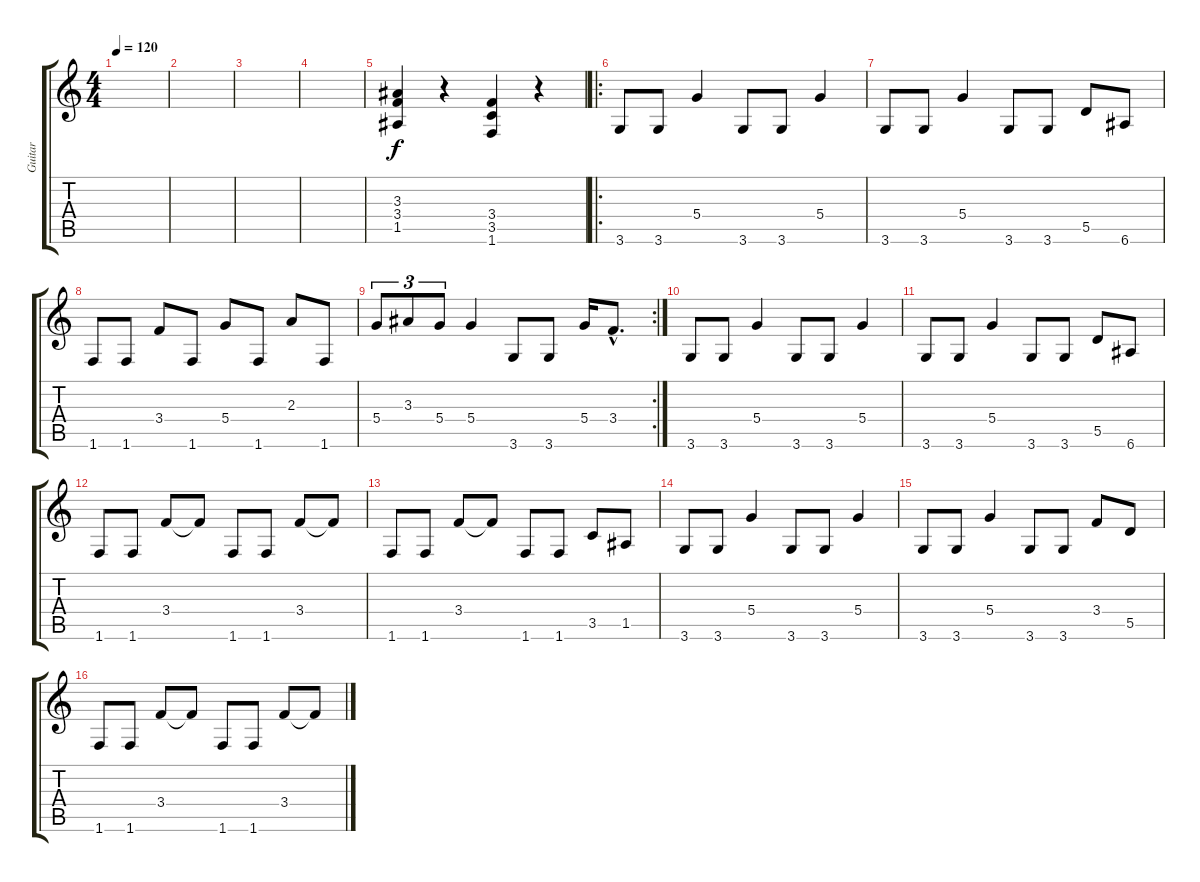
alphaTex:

\track ("Guitar" "Guitar") {instrument distortionguitar}
\staff {score tabs}
\tuning (E4 B3 G3 D3 A2 E2) {hide}
\ts (4 4)
\tempo 120
\clef g2
\ks c
|
|
|
|
(3.3 3.4 1.5).4 r.4 (3.4 3.5 1.6).4 r.4 |
\ro
3.6.8 3.6.8 5.4.4 3.6.8 3.6.8 5.4.4 |
3.6.8 3.6.8 5.4.4 3.6.8 3.6.8 5.5.8 6.6.8 |
1.6.8 1.6.8 3.4.8 1.6.8 5.4.8 1.6.8 2.3.8 1.6.8 |
\rc 2
5.4.8{tu (3 2)} 3.3.8{tu (3 2)} 5.4.8{tu (3 2)} 5.4.4 3.6.8 3.6.8 5.4.16 3.4{hac}.8{d} |
3.6.8 3.6.8 5.4.4 3.6.8 3.6.8 5.4.4 |
3.6.8 3.6.8 5.4.4 3.6.8 3.6.8 5.5.8 6.6.8 |
1.6.8 1.6.8 3.4.8 3.4{t}.8 1.6.8 1.6.8 3.4.8 3.4{t}.8 |
1.6.8 1.6.8 3.4.8 3.4{t}.8 1.6.8 1.6.8 3.5.8 1.5.8 |
3.6.8 3.6.8 5.4.4 3.6.8 3.6.8 5.4.4 |
3.6.8 3.6.8 5.4.4 3.6.8 3.6.8 3.4.8 5.5.8 |
1.6.8 1.6.8 3.4.8 3.4{t}.8 1.6.8 1.6.8 3.4.8 3.4{t}.8
